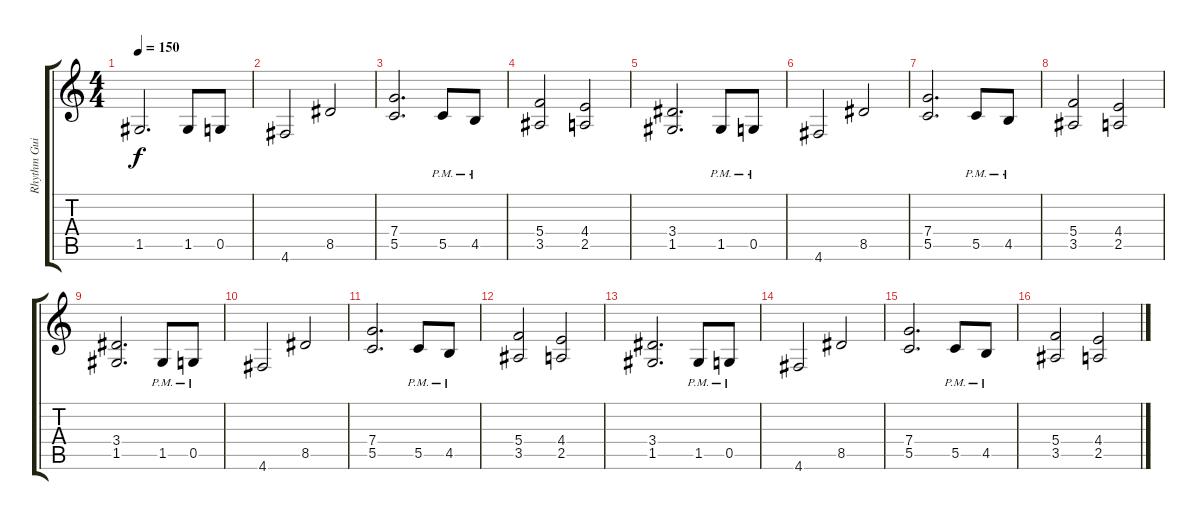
\track ("Rhythm Guitar" "Rhythm Gui") {instrument distortionguitar}
\staff {score tabs}
\tuning (D4 A3 F3 C3 G2 D2) {hide}
\ts (4 4)
\tempo 150
\clef g2
\ks c
1.5.2{d dy f} 1.5.8 0.5.8 |
4.6.2 8.5.2 |
(7.4 5.5).2{d} 5.5{pm}.8 4.5{pm}.8 |
(5.4 3.5).2 (4.4 2.5).2 |
(3.4 1.5).2{d} 1.5{pm}.8 0.5{pm}.8 |
4.6.2 8.5.2 |
(7.4 5.5).2{d} 5.5{pm}.8 4.5{pm}.8 |
(5.4 3.5).2 (4.4 2.5).2 |
(3.4 1.5).2{d} 1.5{pm}.8 0.5{pm}.8 |
4.6.2 8.5.2 |
(7.4 5.5).2{d} 5.5{pm}.8 4.5{pm}.8 |
(5.4 3.5).2 (4.4 2.5).2 |
(3.4 1.5).2{d} 1.5{pm}.8 0.5{pm}.8 |
4.6.2 8.5.2 |
(7.4 5.5).2{d} 5.5{pm}.8 4.5{pm}.8 |
(5.4 3.5).2 (4.4 2.5).2
